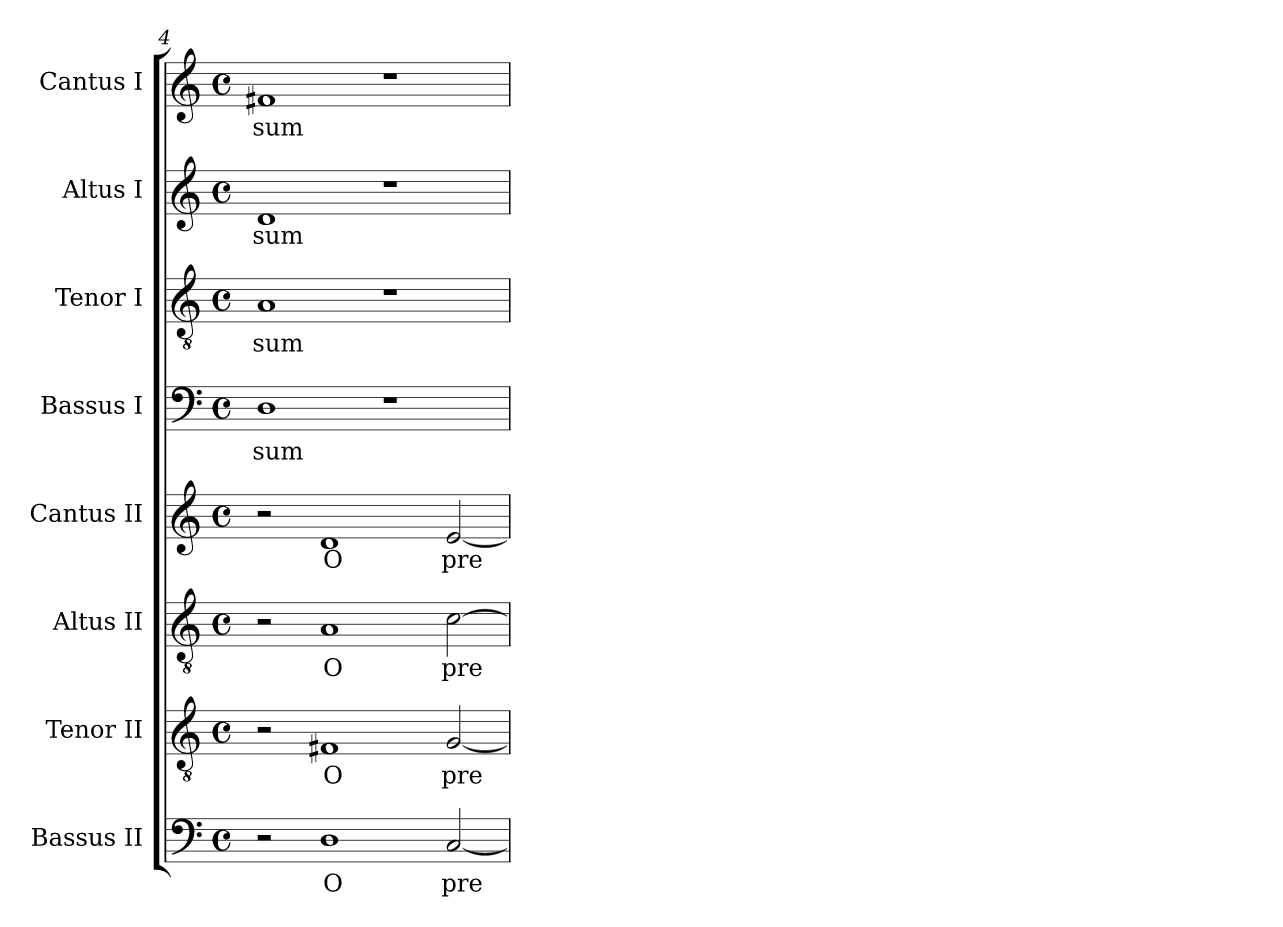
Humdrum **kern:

**kern	**text	**kern	**text	**kern	**text	**kern	**text	**kern	**text	**kern	**text	**kern	**text	**kern	**text
*part8	*part8	*part7	*part7	*part6	*part6	*part5	*part5	*part4	*part4	*part3	*part3	*part2	*part2	*part1	*part1
*staff8	*staff8	*staff7	*staff7	*staff6	*staff6	*staff5	*staff5	*staff4	*staff4	*staff3	*staff3	*staff2	*staff2	*staff1	*staff1
*I"Bassus II	*	*I"Tenor II	*	*I"Altus II	*	*I"Cantus II	*	*I"Bassus I	*	*I"Tenor I	*	*I"Altus I	*	*I"Cantus I	*
*clefF4	*	*clefGv2	*	*clefGv2	*	*clefG2	*	*clefF4	*	*clefGv2	*	*clefG2	*	*clefG2	*
*M4/4	*	*M4/4	*	*M4/4	*	*M4/4	*	*M4/4	*	*M4/4	*	*M4/4	*	*M4/4	*
*met(c)	*	*met(c)	*	*met(c)	*	*met(c)	*	*met(c)	*	*met(c)	*	*met(c)	*	*met(c)	*
=4	=4	=4	=4	=4	=4	=4	=4	=4	=4	=4	=4	=4	=4	=4	=4
!	!	!	!	!	!	!	!	!	!LO:LY:b:cj	!	!LO:LY:b:cj	!	!LO:LY:b:cj	!	!LO:LY:b:cj
2r	.	2r	.	2r	.	2r	.	1D	sum	1A	sum	1d	sum	1f#X	sum
!	!LO:LY:b:cj	!	!LO:LY:b:cj	!	!LO:LY:b:cj	!	!LO:LY:b:cj	!	!	!	!	!	!	!	!
1D	O	1F#X	O	1A	O	1d	O	.	.	.	.	.	.	.	.
.	.	.	.	.	.	.	.	1r	.	1r	.	1r	.	1r	.
!	!LO:LY:b	!	!LO:LY:b	!	!LO:LY:b	!	!LO:LY:b	!	!	!	!	!	!	!	!
[<2C/	pre	[<2G/	pre-	[>2c\	pre-	[<2e/	pre	.	.	.	.	.	.	.	.
=	=	=	=	=	=	=	=	=	=	=	=	=	=	=	=
*-	*-	*-	*-	*-	*-	*-	*-	*-	*-	*-	*-	*-	*-	*-	*-
